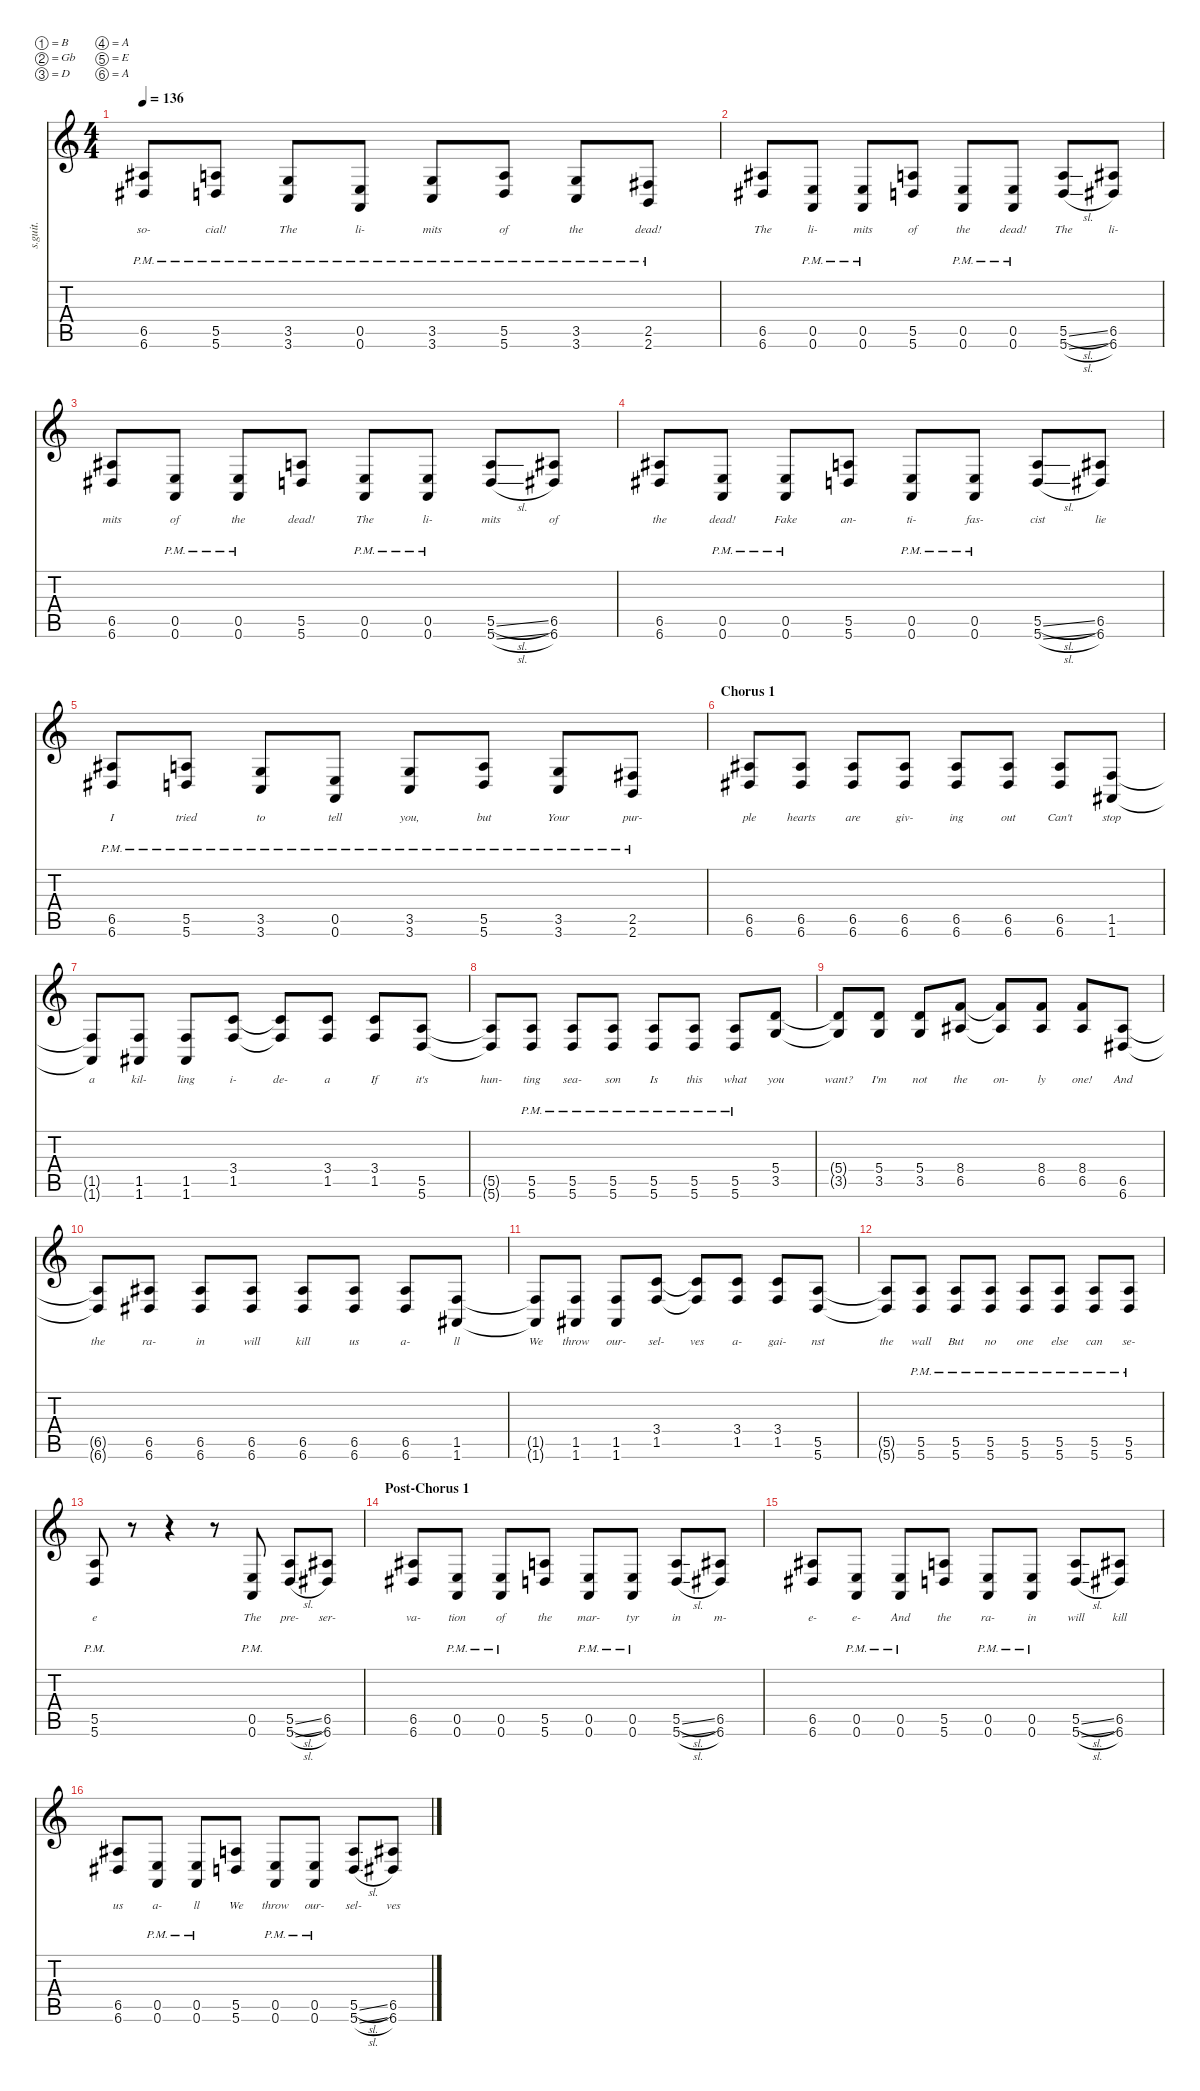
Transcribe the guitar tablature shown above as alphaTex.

\defaultSystemsLayout 4
\hideDynamics
\bracketExtendMode nobrackets
\track ("Mick Thomson" "s.guit.") {instrument distortionguitar}
\staff {score tabs}
\tuning (B3 Gb3 D3 A2 E2 A1)
\ts (4 4)
\tempo 136
\clef g2
\ks c
(6.5{pm acc #} 6.6{pm acc #}).8{lyrics (0 "so-") lyrics (1 "") lyrics (2 "") lyrics (3 "") lyrics (4 "") dy f} (5.5{pm} 5.6{pm}).8{lyrics (0 "cial!") lyrics (1 "") lyrics (2 "") lyrics (3 "") lyrics (4 "")} (3.5{pm} 3.6{pm}).8{lyrics (0 "The") lyrics (1 "") lyrics (2 "") lyrics (3 "") lyrics (4 "")} (0.5{pm} 0.6{pm}).8{lyrics (0 "li-") lyrics (1 "") lyrics (2 "") lyrics (3 "") lyrics (4 "")} (3.5{pm} 3.6{pm}).8{lyrics (0 "mits") lyrics (1 "") lyrics (2 "") lyrics (3 "") lyrics (4 "")} (5.5{pm} 5.6{pm}).8{lyrics (0 "of") lyrics (1 "") lyrics (2 "") lyrics (3 "") lyrics (4 "")} (3.5{pm} 3.6{pm}).8{lyrics (0 "the") lyrics (1 "") lyrics (2 "") lyrics (3 "") lyrics (4 "")} (2.5{pm acc #} 2.6{pm}).8{lyrics (0 "dead!") lyrics (1 "") lyrics (2 "") lyrics (3 "") lyrics (4 "")} |
(6.5{acc #} 6.6{acc #}).8{lyrics (0 "The") lyrics (1 "") lyrics (2 "") lyrics (3 "") lyrics (4 "")} (0.5{pm} 0.6{pm}).8{lyrics (0 "li-") lyrics (1 "") lyrics (2 "") lyrics (3 "") lyrics (4 "")} (0.5{pm} 0.6{pm}).8{lyrics (0 "mits") lyrics (1 "") lyrics (2 "") lyrics (3 "") lyrics (4 "")} (5.5 5.6).8{lyrics (0 "of") lyrics (1 "") lyrics (2 "") lyrics (3 "") lyrics (4 "")} (0.5{pm} 0.6{pm}).8{lyrics (0 "the") lyrics (1 "") lyrics (2 "") lyrics (3 "") lyrics (4 "")} (0.5{pm} 0.6{pm}).8{lyrics (0 "dead!") lyrics (1 "") lyrics (2 "") lyrics (3 "") lyrics (4 "")} (5.5{sl} 5.6{sl}).8{lyrics (0 "The") lyrics (1 "") lyrics (2 "") lyrics (3 "") lyrics (4 "")} (6.5{acc #} 6.6{acc #}).8{lyrics (0 "li-") lyrics (1 "") lyrics (2 "") lyrics (3 "") lyrics (4 "")} |
(6.5{acc #} 6.6{acc #}).8{lyrics (0 "mits") lyrics (1 "") lyrics (2 "") lyrics (3 "") lyrics (4 "")} (0.5{pm} 0.6{pm}).8{lyrics (0 "of") lyrics (1 "") lyrics (2 "") lyrics (3 "") lyrics (4 "")} (0.5{pm} 0.6{pm}).8{lyrics (0 "the") lyrics (1 "") lyrics (2 "") lyrics (3 "") lyrics (4 "")} (5.5 5.6).8{lyrics (0 "dead!") lyrics (1 "") lyrics (2 "") lyrics (3 "") lyrics (4 "")} (0.5{pm} 0.6{pm}).8{lyrics (0 "The") lyrics (1 "") lyrics (2 "") lyrics (3 "") lyrics (4 "")} (0.5{pm} 0.6{pm}).8{lyrics (0 "li-") lyrics (1 "") lyrics (2 "") lyrics (3 "") lyrics (4 "")} (5.5{sl} 5.6{sl}).8{lyrics (0 "mits") lyrics (1 "") lyrics (2 "") lyrics (3 "") lyrics (4 "")} (6.5{acc #} 6.6{acc #}).8{lyrics (0 "of") lyrics (1 "") lyrics (2 "") lyrics (3 "") lyrics (4 "")} |
(6.5{acc #} 6.6{acc #}).8{lyrics (0 "the") lyrics (1 "") lyrics (2 "") lyrics (3 "") lyrics (4 "")} (0.5{pm} 0.6{pm}).8{lyrics (0 "dead!") lyrics (1 "") lyrics (2 "") lyrics (3 "") lyrics (4 "")} (0.5{pm} 0.6{pm}).8{lyrics (0 "Fake") lyrics (1 "") lyrics (2 "") lyrics (3 "") lyrics (4 "")} (5.5 5.6).8{lyrics (0 "an-") lyrics (1 "") lyrics (2 "") lyrics (3 "") lyrics (4 "")} (0.5{pm} 0.6{pm}).8{lyrics (0 "ti-") lyrics (1 "") lyrics (2 "") lyrics (3 "") lyrics (4 "")} (0.5{pm} 0.6{pm}).8{lyrics (0 "fas-") lyrics (1 "") lyrics (2 "") lyrics (3 "") lyrics (4 "")} (5.5{sl} 5.6{sl}).8{lyrics (0 "cist") lyrics (1 "") lyrics (2 "") lyrics (3 "") lyrics (4 "")} (6.5{acc #} 6.6{acc #}).8{lyrics (0 "lie") lyrics (1 "") lyrics (2 "") lyrics (3 "") lyrics (4 "")} |
(6.5{pm acc #} 6.6{pm acc #}).8{lyrics (0 "I") lyrics (1 "") lyrics (2 "") lyrics (3 "") lyrics (4 "")} (5.5{pm} 5.6{pm}).8{lyrics (0 "tried") lyrics (1 "") lyrics (2 "") lyrics (3 "") lyrics (4 "")} (3.5{pm} 3.6{pm}).8{lyrics (0 "to") lyrics (1 "") lyrics (2 "") lyrics (3 "") lyrics (4 "")} (0.5{pm} 0.6{pm}).8{lyrics (0 "tell") lyrics (1 "") lyrics (2 "") lyrics (3 "") lyrics (4 "")} (3.5{pm} 3.6{pm}).8{lyrics (0 "you,") lyrics (1 "") lyrics (2 "") lyrics (3 "") lyrics (4 "")} (5.5{pm} 5.6{pm}).8{lyrics (0 "but") lyrics (1 "") lyrics (2 "") lyrics (3 "") lyrics (4 "")} (3.5{pm} 3.6{pm}).8{lyrics (0 "Your") lyrics (1 "") lyrics (2 "") lyrics (3 "") lyrics (4 "")} (2.5{pm acc #} 2.6{pm}).8{lyrics (0 "pur-") lyrics (1 "") lyrics (2 "") lyrics (3 "") lyrics (4 "")} |
\section ("" "Chorus 1")
(6.5{acc #} 6.6{acc #}).8{lyrics (0 "ple") lyrics (1 "") lyrics (2 "") lyrics (3 "") lyrics (4 "")} (6.5{acc #} 6.6{acc #}).8{lyrics (0 "hearts") lyrics (1 "") lyrics (2 "") lyrics (3 "") lyrics (4 "")} (6.5{acc #} 6.6{acc #}).8{lyrics (0 "are") lyrics (1 "") lyrics (2 "") lyrics (3 "") lyrics (4 "")} (6.5{acc #} 6.6{acc #}).8{lyrics (0 "giv-") lyrics (1 "") lyrics (2 "") lyrics (3 "") lyrics (4 "")} (6.5{acc #} 6.6{acc #}).8{lyrics (0 "ing") lyrics (1 "") lyrics (2 "") lyrics (3 "") lyrics (4 "")} (6.5{acc #} 6.6{acc #}).8{lyrics (0 "out") lyrics (1 "") lyrics (2 "") lyrics (3 "") lyrics (4 "")} (6.5{acc #} 6.6{acc #}).8{lyrics (0 "Can't") lyrics (1 "") lyrics (2 "") lyrics (3 "") lyrics (4 "")} (1.5 1.6{acc #}).8{lyrics (0 "stop") lyrics (1 "") lyrics (2 "") lyrics (3 "") lyrics (4 "")} |
(1.5{t} 1.6{t acc #}).8{lyrics (0 "a") lyrics (1 "") lyrics (2 "") lyrics (3 "") lyrics (4 "")} (1.5 1.6{acc #}).8{lyrics (0 "kil-") lyrics (1 "") lyrics (2 "") lyrics (3 "") lyrics (4 "")} (1.5 1.6{acc #}).8{lyrics (0 "ling") lyrics (1 "") lyrics (2 "") lyrics (3 "") lyrics (4 "")} (3.4 1.5).8{lyrics (0 "i-") lyrics (1 "") lyrics (2 "") lyrics (3 "") lyrics (4 "")} (3.4{t} 1.5{t}).8{lyrics (0 "de-") lyrics (1 "") lyrics (2 "") lyrics (3 "") lyrics (4 "")} (3.4 1.5).8{lyrics (0 "a") lyrics (1 "") lyrics (2 "") lyrics (3 "") lyrics (4 "")} (3.4 1.5).8{lyrics (0 "If") lyrics (1 "") lyrics (2 "") lyrics (3 "") lyrics (4 "")} (5.5 5.6).8{lyrics (0 "it's") lyrics (1 "") lyrics (2 "") lyrics (3 "") lyrics (4 "")} |
(5.5{t} 5.6{t}).8{lyrics (0 "hun-") lyrics (1 "") lyrics (2 "") lyrics (3 "") lyrics (4 "")} (5.5{pm} 5.6{pm}).8{lyrics (0 "ting") lyrics (1 "") lyrics (2 "") lyrics (3 "") lyrics (4 "")} (5.5{pm} 5.6{pm}).8{lyrics (0 "sea-") lyrics (1 "") lyrics (2 "") lyrics (3 "") lyrics (4 "")} (5.5{pm} 5.6{pm}).8{lyrics (0 "son") lyrics (1 "") lyrics (2 "") lyrics (3 "") lyrics (4 "")} (5.5{pm} 5.6{pm}).8{lyrics (0 "Is") lyrics (1 "") lyrics (2 "") lyrics (3 "") lyrics (4 "")} (5.5{pm} 5.6{pm}).8{lyrics (0 "this") lyrics (1 "") lyrics (2 "") lyrics (3 "") lyrics (4 "")} (5.5{pm} 5.6{pm}).8{lyrics (0 "what") lyrics (1 "") lyrics (2 "") lyrics (3 "") lyrics (4 "")} (5.4 3.5).8{lyrics (0 "you") lyrics (1 "") lyrics (2 "") lyrics (3 "") lyrics (4 "")} |
(5.4{t} 3.5{t}).8{lyrics (0 "want?") lyrics (1 "") lyrics (2 "") lyrics (3 "") lyrics (4 "")} (5.4 3.5).8{lyrics (0 "I'm") lyrics (1 "") lyrics (2 "") lyrics (3 "") lyrics (4 "")} (5.4 3.5).8{lyrics (0 "not") lyrics (1 "") lyrics (2 "") lyrics (3 "") lyrics (4 "")} (8.4 6.5{acc #}).8{lyrics (0 "the") lyrics (1 "") lyrics (2 "") lyrics (3 "") lyrics (4 "")} (8.4{t} 6.5{t acc #}).8{lyrics (0 "on-") lyrics (1 "") lyrics (2 "") lyrics (3 "") lyrics (4 "")} (8.4 6.5{acc #}).8{lyrics (0 "ly") lyrics (1 "") lyrics (2 "") lyrics (3 "") lyrics (4 "")} (8.4 6.5{acc #}).8{lyrics (0 "one!") lyrics (1 "") lyrics (2 "") lyrics (3 "") lyrics (4 "")} (6.5{acc #} 6.6{acc #}).8{lyrics (0 "And") lyrics (1 "") lyrics (2 "") lyrics (3 "") lyrics (4 "")} |
(6.5{t acc #} 6.6{t acc #}).8{lyrics (0 "the") lyrics (1 "") lyrics (2 "") lyrics (3 "") lyrics (4 "")} (6.5{acc #} 6.6{acc #}).8{lyrics (0 "ra-") lyrics (1 "") lyrics (2 "") lyrics (3 "") lyrics (4 "")} (6.5{acc #} 6.6{acc #}).8{lyrics (0 "in") lyrics (1 "") lyrics (2 "") lyrics (3 "") lyrics (4 "")} (6.5{acc #} 6.6{acc #}).8{lyrics (0 "will") lyrics (1 "") lyrics (2 "") lyrics (3 "") lyrics (4 "")} (6.5{acc #} 6.6{acc #}).8{lyrics (0 "kill") lyrics (1 "") lyrics (2 "") lyrics (3 "") lyrics (4 "")} (6.5{acc #} 6.6{acc #}).8{lyrics (0 "us") lyrics (1 "") lyrics (2 "") lyrics (3 "") lyrics (4 "")} (6.5{acc #} 6.6{acc #}).8{lyrics (0 "a-") lyrics (1 "") lyrics (2 "") lyrics (3 "") lyrics (4 "")} (1.5 1.6{acc #}).8{lyrics (0 "ll") lyrics (1 "") lyrics (2 "") lyrics (3 "") lyrics (4 "")} |
(1.5{t} 1.6{t acc #}).8{lyrics (0 "We") lyrics (1 "") lyrics (2 "") lyrics (3 "") lyrics (4 "")} (1.5 1.6{acc #}).8{lyrics (0 "throw") lyrics (1 "") lyrics (2 "") lyrics (3 "") lyrics (4 "")} (1.5 1.6{acc #}).8{lyrics (0 "our-") lyrics (1 "") lyrics (2 "") lyrics (3 "") lyrics (4 "")} (3.4 1.5).8{lyrics (0 "sel-") lyrics (1 "") lyrics (2 "") lyrics (3 "") lyrics (4 "")} (3.4{t} 1.5{t}).8{lyrics (0 "ves") lyrics (1 "") lyrics (2 "") lyrics (3 "") lyrics (4 "")} (3.4 1.5).8{lyrics (0 "a-") lyrics (1 "") lyrics (2 "") lyrics (3 "") lyrics (4 "")} (3.4 1.5).8{lyrics (0 "gai-") lyrics (1 "") lyrics (2 "") lyrics (3 "") lyrics (4 "")} (5.5 5.6).8{lyrics (0 "nst") lyrics (1 "") lyrics (2 "") lyrics (3 "") lyrics (4 "")} |
(5.5{t} 5.6{t}).8{lyrics (0 "the") lyrics (1 "") lyrics (2 "") lyrics (3 "") lyrics (4 "")} (5.5{pm} 5.6{pm}).8{lyrics (0 "wall") lyrics (1 "") lyrics (2 "") lyrics (3 "") lyrics (4 "")} (5.5{pm} 5.6{pm}).8{lyrics (0 "But") lyrics (1 "") lyrics (2 "") lyrics (3 "") lyrics (4 "")} (5.5{pm} 5.6{pm}).8{lyrics (0 "no") lyrics (1 "") lyrics (2 "") lyrics (3 "") lyrics (4 "")} (5.5{pm} 5.6{pm}).8{lyrics (0 "one") lyrics (1 "") lyrics (2 "") lyrics (3 "") lyrics (4 "")} (5.5{pm} 5.6{pm}).8{lyrics (0 "else") lyrics (1 "") lyrics (2 "") lyrics (3 "") lyrics (4 "")} (5.5{pm} 5.6{pm}).8{lyrics (0 "can") lyrics (1 "") lyrics (2 "") lyrics (3 "") lyrics (4 "")} (5.5{pm} 5.6{pm}).8{lyrics (0 "se-") lyrics (1 "") lyrics (2 "") lyrics (3 "") lyrics (4 "")} |
(5.5{pm} 5.6{pm}).8{lyrics (0 "e") lyrics (1 "") lyrics (2 "") lyrics (3 "") lyrics (4 "")} r.8 r.4 r.8 (0.5{pm} 0.6{pm}).8{lyrics (0 "The") lyrics (1 "") lyrics (2 "") lyrics (3 "") lyrics (4 "")} (5.5{sl} 5.6{sl}).8{lyrics (0 "pre-") lyrics (1 "") lyrics (2 "") lyrics (3 "") lyrics (4 "")} (6.5{acc #} 6.6{acc #}).8{lyrics (0 "ser-") lyrics (1 "") lyrics (2 "") lyrics (3 "") lyrics (4 "")} |
\section ("" "Post-Chorus 1")
(6.5{acc #} 6.6{acc #}).8{lyrics (0 "va-") lyrics (1 "") lyrics (2 "") lyrics (3 "") lyrics (4 "")} (0.5{pm} 0.6{pm}).8{lyrics (0 "tion") lyrics (1 "") lyrics (2 "") lyrics (3 "") lyrics (4 "")} (0.5{pm} 0.6{pm}).8{lyrics (0 "of") lyrics (1 "") lyrics (2 "") lyrics (3 "") lyrics (4 "")} (5.5 5.6).8{lyrics (0 "the") lyrics (1 "") lyrics (2 "") lyrics (3 "") lyrics (4 "")} (0.5{pm} 0.6{pm}).8{lyrics (0 "mar-") lyrics (1 "") lyrics (2 "") lyrics (3 "") lyrics (4 "")} (0.5{pm} 0.6{pm}).8{lyrics (0 "tyr") lyrics (1 "") lyrics (2 "") lyrics (3 "") lyrics (4 "")} (5.5{sl} 5.6{sl}).8{lyrics (0 "in") lyrics (1 "") lyrics (2 "") lyrics (3 "") lyrics (4 "")} (6.5{acc #} 6.6{acc #}).8{lyrics (0 "m-") lyrics (1 "") lyrics (2 "") lyrics (3 "") lyrics (4 "")} |
(6.5{acc #} 6.6{acc #}).8{lyrics (0 "e-") lyrics (1 "") lyrics (2 "") lyrics (3 "") lyrics (4 "")} (0.5{pm} 0.6{pm}).8{lyrics (0 "e-") lyrics (1 "") lyrics (2 "") lyrics (3 "") lyrics (4 "")} (0.5{pm} 0.6{pm}).8{lyrics (0 "And") lyrics (1 "") lyrics (2 "") lyrics (3 "") lyrics (4 "")} (5.5 5.6).8{lyrics (0 "the") lyrics (1 "") lyrics (2 "") lyrics (3 "") lyrics (4 "")} (0.5{pm} 0.6{pm}).8{lyrics (0 "ra-") lyrics (1 "") lyrics (2 "") lyrics (3 "") lyrics (4 "")} (0.5{pm} 0.6{pm}).8{lyrics (0 "in") lyrics (1 "") lyrics (2 "") lyrics (3 "") lyrics (4 "")} (5.5{sl} 5.6{sl}).8{lyrics (0 "will") lyrics (1 "") lyrics (2 "") lyrics (3 "") lyrics (4 "")} (6.5{acc #} 6.6{acc #}).8{lyrics (0 "kill") lyrics (1 "") lyrics (2 "") lyrics (3 "") lyrics (4 "")} |
(6.5{acc #} 6.6{acc #}).8{lyrics (0 "us") lyrics (1 "") lyrics (2 "") lyrics (3 "") lyrics (4 "")} (0.5{pm} 0.6{pm}).8{lyrics (0 "a-") lyrics (1 "") lyrics (2 "") lyrics (3 "") lyrics (4 "")} (0.5{pm} 0.6{pm}).8{lyrics (0 "ll") lyrics (1 "") lyrics (2 "") lyrics (3 "") lyrics (4 "")} (5.5 5.6).8{lyrics (0 "We") lyrics (1 "") lyrics (2 "") lyrics (3 "") lyrics (4 "")} (0.5{pm} 0.6{pm}).8{lyrics (0 "throw") lyrics (1 "") lyrics (2 "") lyrics (3 "") lyrics (4 "")} (0.5{pm} 0.6{pm}).8{lyrics (0 "our-") lyrics (1 "") lyrics (2 "") lyrics (3 "") lyrics (4 "")} (5.5{sl} 5.6{sl}).8{lyrics (0 "sel-") lyrics (1 "") lyrics (2 "") lyrics (3 "") lyrics (4 "")} (6.5{acc #} 6.6{acc #}).8{lyrics (0 "ves") lyrics (1 "") lyrics (2 "") lyrics (3 "") lyrics (4 "")}
